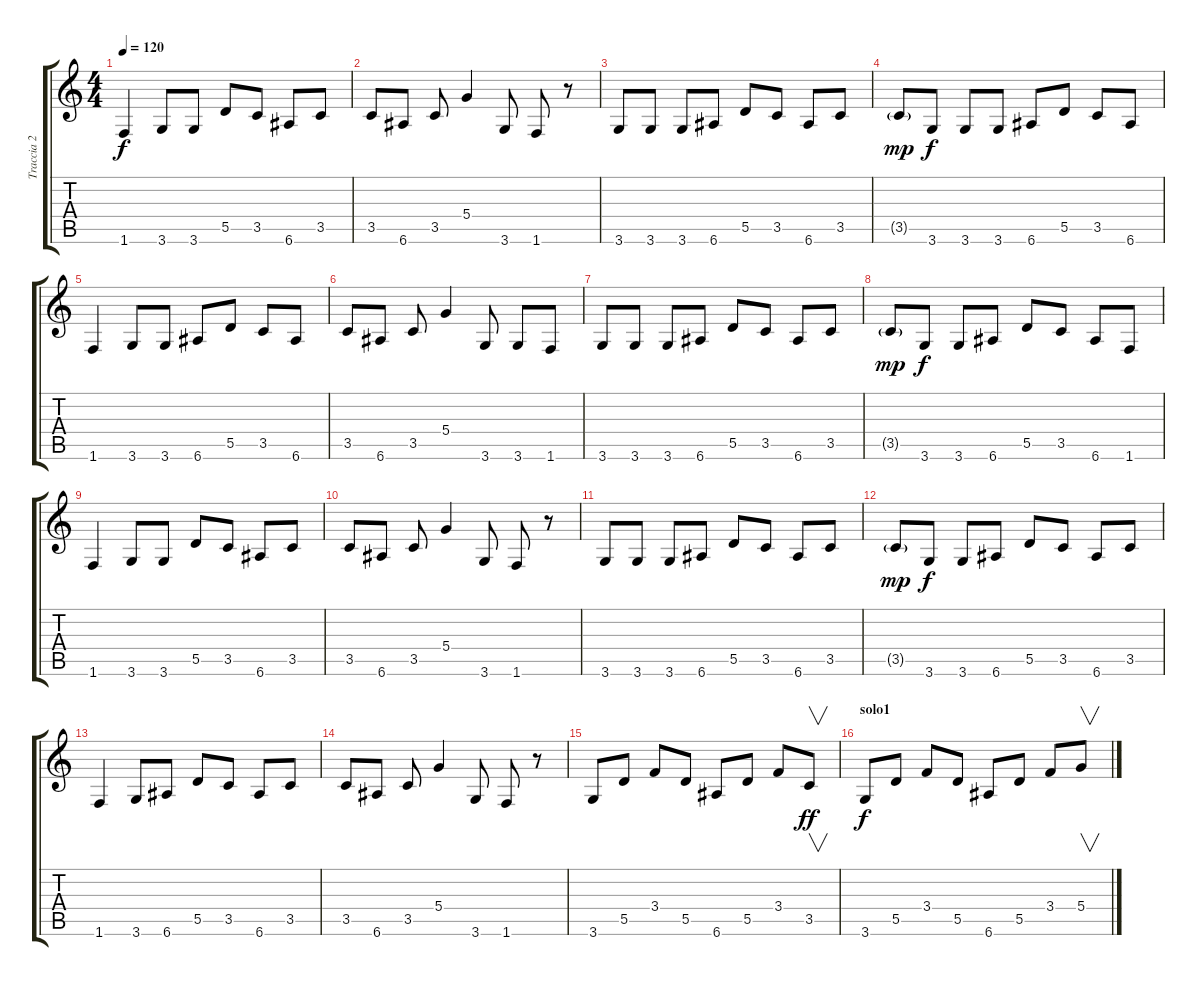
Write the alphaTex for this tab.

\track ("Traccia 2" "Traccia 2") {instrument electricguitarmuted}
\staff {score tabs}
\tuning (E4 B3 G3 D3 A2 E2) {hide}
\ts (4 4)
\tempo 120
\clef g2
\ks c
1.6.4{dy f} 3.6.8 3.6.8 5.5.8 3.5.8 6.6.8 3.5.8 |
3.5.8 6.6.8 3.5.8 5.4.4 3.6.8 1.6.8 r.8 |
3.6.8 3.6.8 3.6.8 6.6.8 5.5.8 3.5.8 6.6.8 3.5.8 |
3.5{g}.8{dy mp} 3.6.8{dy f} 3.6.8 3.6.8 6.6.8 5.5.8 3.5.8 6.6.8 |
1.6.4 3.6.8 3.6.8 6.6.8 5.5.8 3.5.8 6.6.8 |
3.5.8 6.6.8 3.5.8 5.4.4 3.6.8 3.6.8 1.6.8 |
3.6.8 3.6.8 3.6.8 6.6.8 5.5.8 3.5.8 6.6.8 3.5.8 |
3.5{g}.8{dy mp} 3.6.8{dy f} 3.6.8 6.6.8 5.5.8 3.5.8 6.6.8 1.6.8 |
1.6.4 3.6.8 3.6.8 5.5.8 3.5.8 6.6.8 3.5.8 |
3.5.8 6.6.8 3.5.8 5.4.4 3.6.8 1.6.8 r.8 |
3.6.8 3.6.8 3.6.8 6.6.8 5.5.8 3.5.8 6.6.8 3.5.8 |
3.5{g}.8{dy mp} 3.6.8{dy f} 3.6.8 6.6.8 5.5.8 3.5.8 6.6.8 3.5.8 |
1.6.4 3.6.8 6.6.8 5.5.8 3.5.8 6.6.8 3.5.8 |
3.5.8 6.6.8 3.5.8 5.4.4 3.6.8 1.6.8 r.8 |
3.6.8 5.5.8 3.4.8 5.5.8 6.6.8 5.5.8 3.4.8 3.5.8{v dy ff} |
\section ("" "solo1")
3.6.8{dy f} 5.5.8 3.4.8 5.5.8 6.6.8 5.5.8 3.4.8 5.4.8{v}
